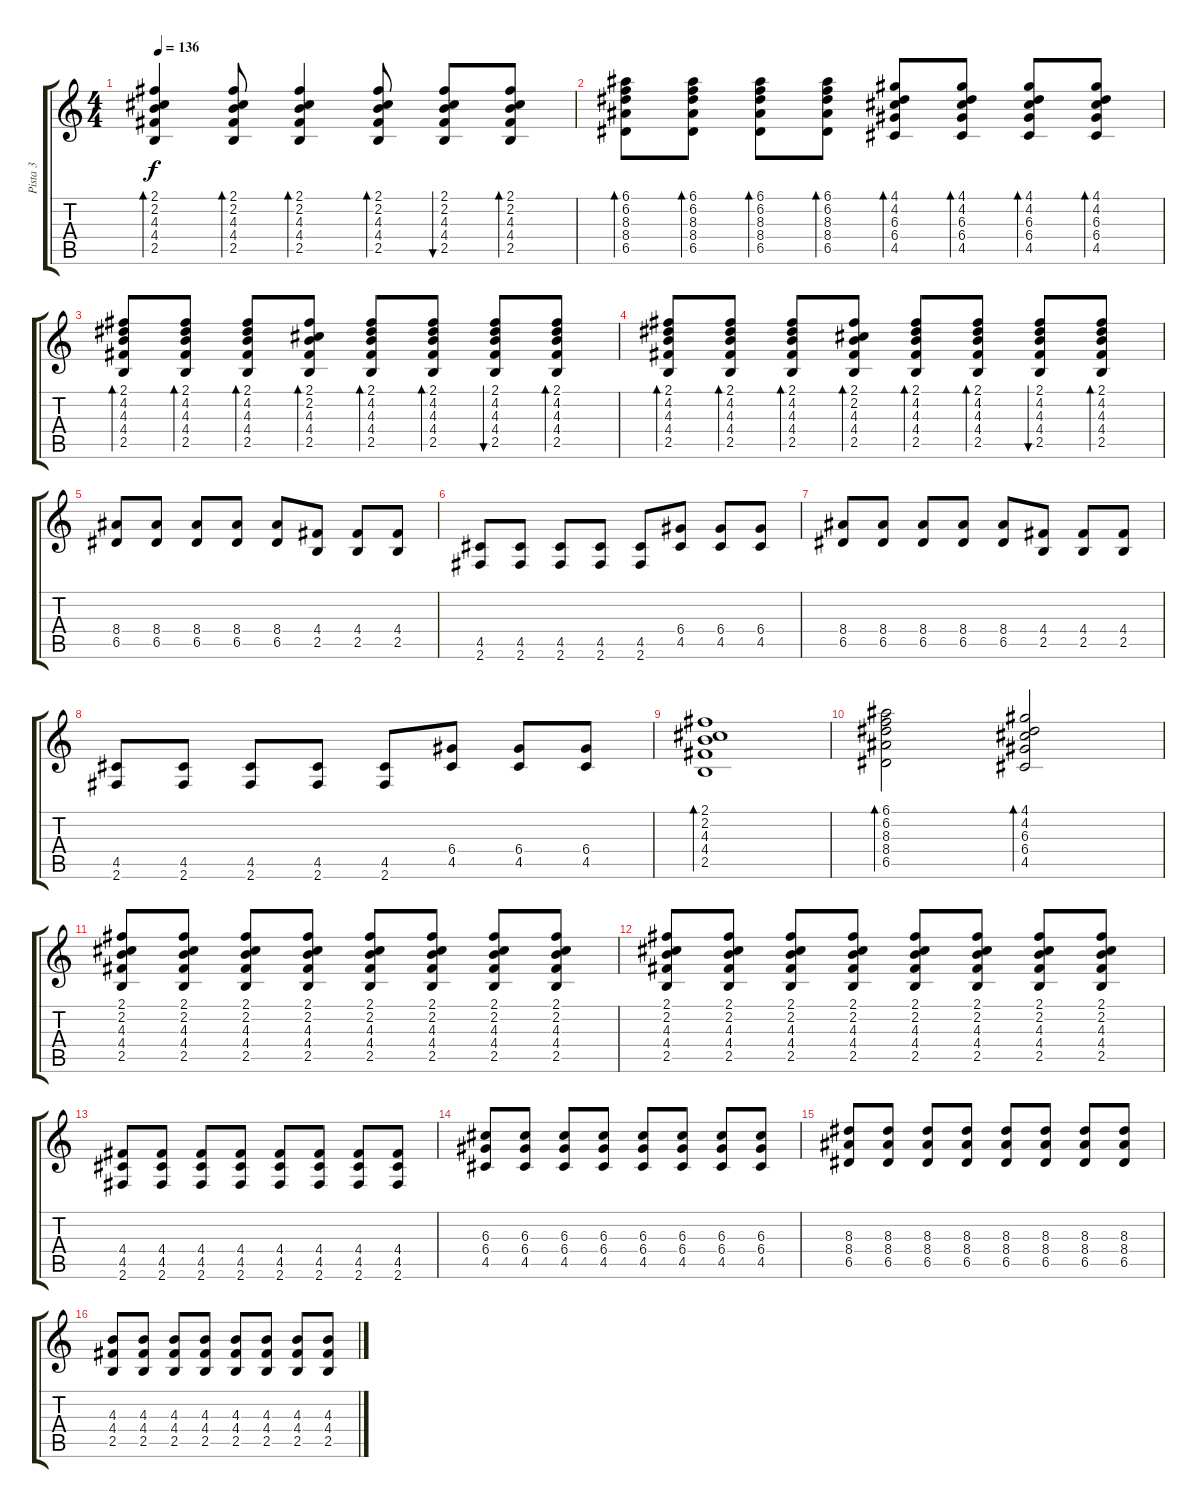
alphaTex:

\track ("Pista 3" "Pista 3") {instrument distortionguitar}
\staff {score tabs}
\tuning (E4 B3 G3 D3 A2 E2) {hide}
\ts (4 4)
\tempo 136
\clef g2
\ks c
(2.1 2.2 4.3 4.4 2.5).4{bd 60 dy f} (2.1 2.2 4.3 4.4 2.5).8{bd 60} (2.1 2.2 4.3 4.4 2.5).4{bd 60} (2.1 2.2 4.3 4.4 2.5).8{bd 60} (2.1 2.2 4.3 4.4 2.5).8{bu 60} (2.1 2.2 4.3 4.4 2.5).8{bd 60} |
(6.1 6.2 8.3 8.4 6.5).8{bd 60} (6.1 6.2 8.3 8.4 6.5).8{bd 60} (6.1 6.2 8.3 8.4 6.5).8{bd 60} (6.1 6.2 8.3 8.4 6.5).8{bd 60} (4.1 4.2 6.3 6.4 4.5).8{bd 60} (4.1 4.2 6.3 6.4 4.5).8{bd 60} (4.1 4.2 6.3 6.4 4.5).8{bd 60} (4.1 4.2 6.3 6.4 4.5).8{bd 60} |
(2.1 4.2 4.3 4.4 2.5).8{bd 60} (2.1 4.2 4.3 4.4 2.5).8{bd 60} (2.1 4.2 4.3 4.4 2.5).8{bd 60} (2.1 2.2 4.3 4.4 2.5).8{bd 60} (2.1 4.2 4.3 4.4 2.5).8{bd 60} (2.1 4.2 4.3 4.4 2.5).8{bd 60} (2.1 4.2 4.3 4.4 2.5).8{bu 60} (2.1 4.2 4.3 4.4 2.5).8{bd 60} |
(2.1 4.2 4.3 4.4 2.5).8{bd 60} (2.1 4.2 4.3 4.4 2.5).8{bd 60} (2.1 4.2 4.3 4.4 2.5).8{bd 60} (2.1 2.2 4.3 4.4 2.5).8{bd 60} (2.1 4.2 4.3 4.4 2.5).8{bd 60} (2.1 4.2 4.3 4.4 2.5).8{bd 60} (2.1 4.2 4.3 4.4 2.5).8{bu 60} (2.1 4.2 4.3 4.4 2.5).8{bd 60} |
(8.4 6.5).8 (8.4 6.5).8 (8.4 6.5).8 (8.4 6.5).8 (8.4 6.5).8 (4.4 2.5).8 (4.4 2.5).8 (4.4 2.5).8 |
(4.5 2.6).8 (4.5 2.6).8 (4.5 2.6).8 (4.5 2.6).8 (4.5 2.6).8 (6.4 4.5).8 (6.4 4.5).8 (6.4 4.5).8 |
(8.4 6.5).8 (8.4 6.5).8 (8.4 6.5).8 (8.4 6.5).8 (8.4 6.5).8 (4.4 2.5).8 (4.4 2.5).8 (4.4 2.5).8 |
(4.5 2.6).8 (4.5 2.6).8 (4.5 2.6).8 (4.5 2.6).8 (4.5 2.6).8 (6.4 4.5).8 (6.4 4.5).8 (6.4 4.5).8 |
(2.1 2.2 4.3 4.4 2.5).1{bd 240} |
(6.1 6.2 8.3 8.4 6.5).2{bd 240} (4.1 4.2 6.3 6.4 4.5).2{bd 240} |
(2.1 2.2 4.3 4.4 2.5).8 (2.1 2.2 4.3 4.4 2.5).8 (2.1 2.2 4.3 4.4 2.5).8 (2.1 2.2 4.3 4.4 2.5).8 (2.1 2.2 4.3 4.4 2.5).8 (2.1 2.2 4.3 4.4 2.5).8 (2.1 2.2 4.3 4.4 2.5).8 (2.1 2.2 4.3 4.4 2.5).8 |
(2.1 2.2 4.3 4.4 2.5).8 (2.1 2.2 4.3 4.4 2.5).8 (2.1 2.2 4.3 4.4 2.5).8 (2.1 2.2 4.3 4.4 2.5).8 (2.1 2.2 4.3 4.4 2.5).8 (2.1 2.2 4.3 4.4 2.5).8 (2.1 2.2 4.3 4.4 2.5).8 (2.1 2.2 4.3 4.4 2.5).8 |
(4.4 4.5 2.6).8 (4.4 4.5 2.6).8 (4.4 4.5 2.6).8 (4.4 4.5 2.6).8 (4.4 4.5 2.6).8 (4.4 4.5 2.6).8 (4.4 4.5 2.6).8 (4.4 4.5 2.6).8 |
(6.3 6.4 4.5).8 (6.3 6.4 4.5).8 (6.3 6.4 4.5).8 (6.3 6.4 4.5).8 (6.3 6.4 4.5).8 (6.3 6.4 4.5).8 (6.3 6.4 4.5).8 (6.3 6.4 4.5).8 |
(8.3 8.4 6.5).8 (8.3 8.4 6.5).8 (8.3 8.4 6.5).8 (8.3 8.4 6.5).8 (8.3 8.4 6.5).8 (8.3 8.4 6.5).8 (8.3 8.4 6.5).8 (8.3 8.4 6.5).8 |
(4.3 4.4 2.5).8 (4.3 4.4 2.5).8 (4.3 4.4 2.5).8 (4.3 4.4 2.5).8 (4.3 4.4 2.5).8 (4.3 4.4 2.5).8 (4.3 4.4 2.5).8 (4.3 4.4 2.5).8
